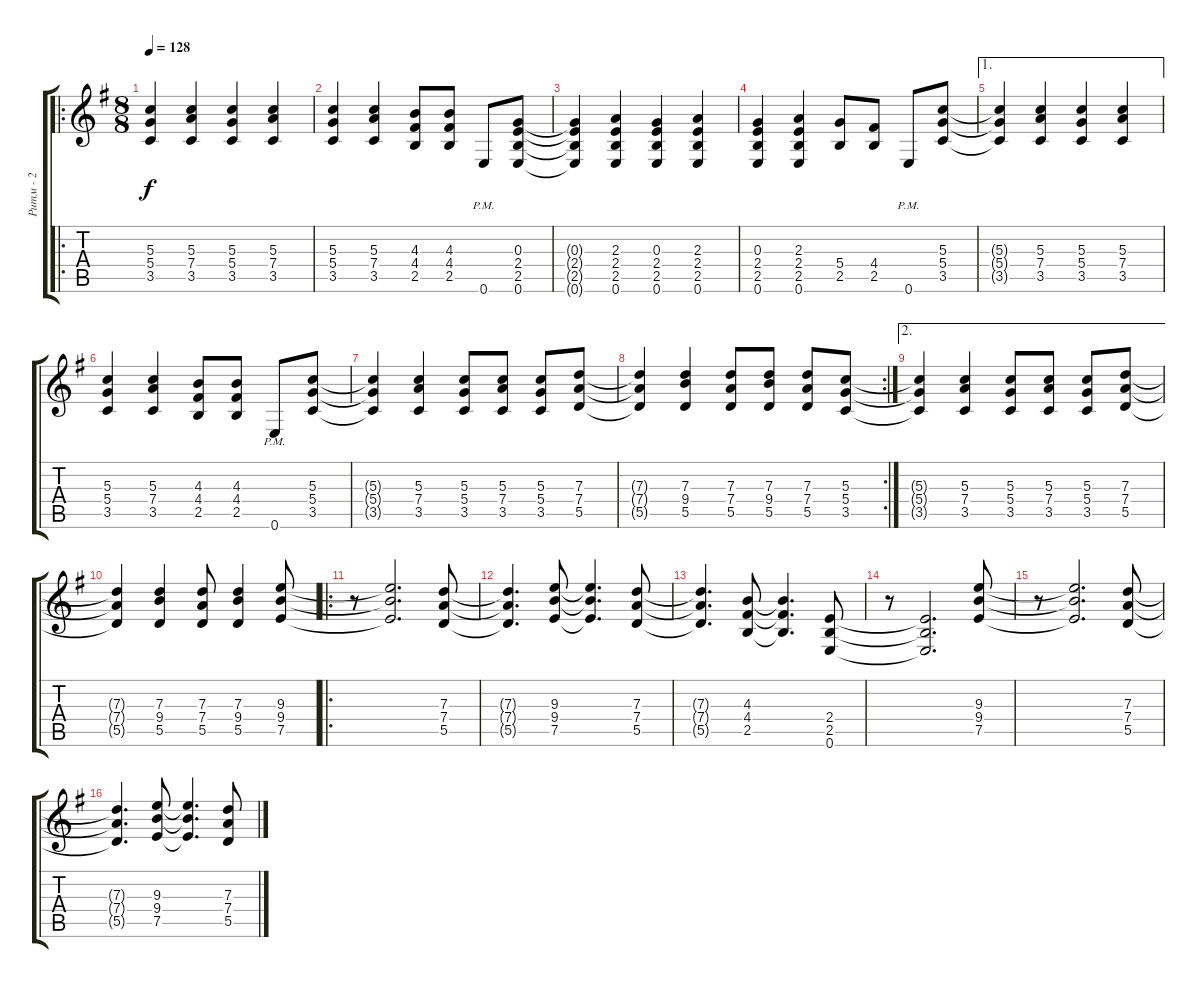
\track ("Ритм - 2" "Ритм - 2") {instrument distortionguitar}
\staff {score tabs}
\tuning (E4 B3 G3 D3 A2 E2) {hide}
\ro
\ts (8 8)
\tempo 128
\clef g2
\ks g
(5.3{t} 5.4{t} 3.5{t}).4{dy f} (5.3 7.4 3.5).4 (5.3 5.4 3.5).4 (5.3 7.4 3.5).4 |
(5.3 5.4 3.5).4 (5.3 7.4 3.5).4 (4.3 4.4 2.5).8 (4.3 4.4 2.5).8 0.6{pm}.8 (0.3 2.4 2.5 0.6).8 |
(0.3{t} 2.4{t} 2.5{t} 0.6{t}).4 (2.3 2.4 2.5 0.6).4 (0.3 2.4 2.5 0.6).4 (2.3 2.4 2.5 0.6).4 |
(0.3 2.4 2.5 0.6).4 (2.3 2.4 2.5 0.6).4 (5.4 2.5).8 (4.4 2.5).8 0.6{pm}.8 (5.3 5.4 3.5).8 |
\ae 1
(5.3{t} 5.4{t} 3.5{t}).4 (5.3 7.4 3.5).4 (5.3 5.4 3.5).4 (5.3 7.4 3.5).4 |
(5.3 5.4 3.5).4 (5.3 7.4 3.5).4 (4.3 4.4 2.5).8 (4.3 4.4 2.5).8 0.6{pm}.8 (5.3 5.4 3.5).8 |
(5.3{t} 5.4{t} 3.5{t}).4 (5.3 7.4 3.5).4 (5.3 5.4 3.5).8 (5.3 7.4 3.5).8 (5.3 5.4 3.5).8 (7.3 7.4 5.5).8 |
\rc 2
(7.3{t} 7.4{t} 5.5{t}).4 (7.3 9.4 5.5).4 (7.3 7.4 5.5).8 (7.3 9.4 5.5).8 (7.3 7.4 5.5).8 (5.3 5.4 3.5).8 |
\ae 2
(5.3{t} 5.4{t} 3.5{t}).4 (5.3 7.4 3.5).4 (5.3 5.4 3.5).8 (5.3 7.4 3.5).8 (5.3 5.4 3.5).8 (7.3 7.4 5.5).8 |
(7.3{t} 7.4{t} 5.5{t}).4 (7.3 9.4 5.5).4 (7.3 7.4 5.5).8 (7.3 9.4 5.5).4 (9.3 9.4 7.5).8 |
\ro
r.8 (9.3{t} 9.4{t} 7.5{t}).2{d} (7.3 7.4 5.5).8 |
(7.3{t} 7.4{t} 5.5{t}).4{d} (9.3 9.4 7.5).8 (9.3{t} 9.4{t} 7.5{t}).4{d} (7.3 7.4 5.5).8 |
(7.3{t} 7.4{t} 5.5{t}).4{d} (4.3 4.4 2.5).8 (4.3{t} 4.4{t} 2.5{t}).4{d} (2.4 2.5 0.6).8 |
r.8 (2.4{t} 2.5{t} 0.6{t}).2{d} (9.3 9.4 7.5).8 |
r.8 (9.3{t} 9.4{t} 7.5{t}).2{d} (7.3 7.4 5.5).8 |
(7.3{t} 7.4{t} 5.5{t}).4{d} (9.3 9.4 7.5).8 (9.3{t} 9.4{t} 7.5{t}).4{d} (7.3 7.4 5.5).8
